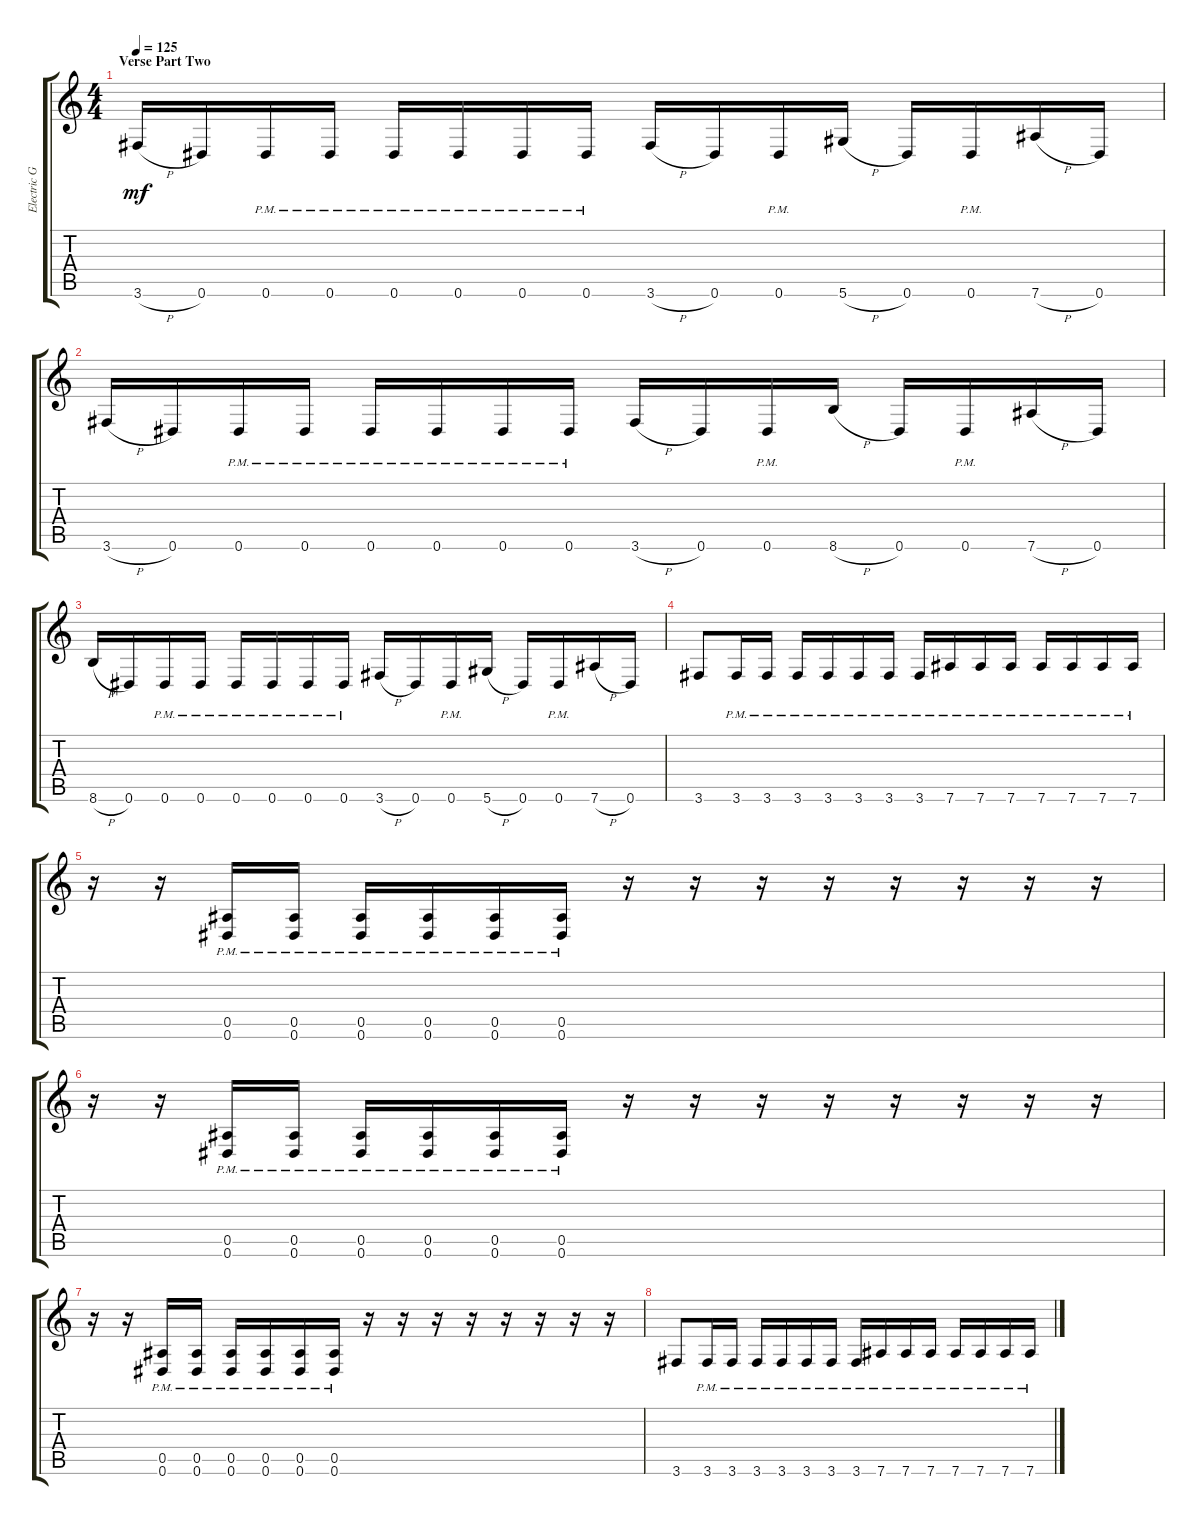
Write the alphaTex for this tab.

\track ("Electric Guitar" "Electric G") {instrument distortionguitar}
\staff {score tabs}
\tuning (F4 C4 Ab3 Eb3 Bb2 Eb2) {hide}
\ts (4 4)
\section ("" "Verse Part Two")
\tempo 125
\clef g2
\ks c
3.6{h}.16{dy mf} 0.6.16 0.6{pm}.16 0.6{pm}.16 0.6{pm}.16 0.6{pm}.16 0.6{pm}.16 0.6{pm}.16 3.6{h}.16 0.6.16 0.6{pm}.16 5.6{h}.16 0.6.16 0.6{pm}.16 7.6{h}.16 0.6.16 |
3.6{h}.16 0.6.16 0.6{pm}.16 0.6{pm}.16 0.6{pm}.16 0.6{pm}.16 0.6{pm}.16 0.6{pm}.16 3.6{h}.16 0.6.16 0.6{pm}.16 8.6{h}.16 0.6.16 0.6{pm}.16 7.6{h}.16 0.6.16 |
8.6{h}.16 0.6.16 0.6{pm}.16 0.6{pm}.16 0.6{pm}.16 0.6{pm}.16 0.6{pm}.16 0.6{pm}.16 3.6{h}.16 0.6.16 0.6{pm}.16 5.6{h}.16 0.6.16 0.6{pm}.16 7.6{h}.16 0.6.16 |
3.6.8 3.6{pm}.16 3.6{pm}.16 3.6{pm}.16 3.6{pm}.16 3.6{pm}.16 3.6{pm}.16 3.6{pm}.16 7.6{pm}.16 7.6{pm}.16 7.6{pm}.16 7.6{pm}.16 7.6{pm}.16 7.6{pm}.16 7.6{pm}.16 |
r.16 r.16 (0.5{pm} 0.6{pm}).16 (0.5{pm} 0.6{pm}).16 (0.5{pm} 0.6{pm}).16 (0.5{pm} 0.6{pm}).16 (0.5{pm} 0.6{pm}).16 (0.5{pm} 0.6{pm}).16 r.16 r.16 r.16 r.16 r.16 r.16 r.16 r.16 |
r.16 r.16 (0.5{pm} 0.6{pm}).16 (0.5{pm} 0.6{pm}).16 (0.5{pm} 0.6{pm}).16 (0.5{pm} 0.6{pm}).16 (0.5{pm} 0.6{pm}).16 (0.5{pm} 0.6{pm}).16 r.16 r.16 r.16 r.16 r.16 r.16 r.16 r.16 |
r.16 r.16 (0.5{pm} 0.6{pm}).16 (0.5{pm} 0.6{pm}).16 (0.5{pm} 0.6{pm}).16 (0.5{pm} 0.6{pm}).16 (0.5{pm} 0.6{pm}).16 (0.5{pm} 0.6{pm}).16 r.16 r.16 r.16 r.16 r.16 r.16 r.16 r.16 |
3.6.8 3.6{pm}.16 3.6{pm}.16 3.6{pm}.16 3.6{pm}.16 3.6{pm}.16 3.6{pm}.16 3.6{pm}.16 7.6{pm}.16 7.6{pm}.16 7.6{pm}.16 7.6{pm}.16 7.6{pm}.16 7.6{pm}.16 7.6{pm}.16
